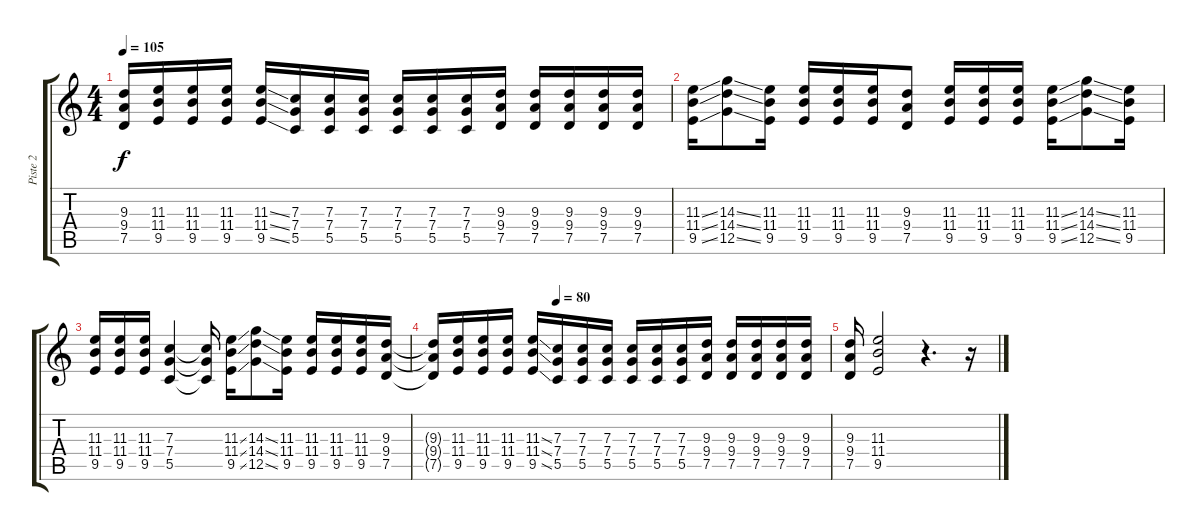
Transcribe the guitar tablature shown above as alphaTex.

\track ("Piste 2" "Piste 2") {instrument distortionguitar}
\staff {score tabs}
\tuning (D4 A3 F3 C3 G2 D2) {hide}
\ts (4 4)
\tempo 105
\clef g2
\ks c
(9.3{t} 9.4{t} 7.5{t}).16{dy f} (11.3 11.4 9.5).16 (11.3 11.4 9.5).16 (11.3 11.4 9.5).16 (11.3{ss} 11.4{ss} 9.5{ss}).16 (7.3 7.4 5.5).16 (7.3 7.4 5.5).16 (7.3 7.4 5.5).16 (7.3 7.4 5.5).16 (7.3 7.4 5.5).16 (7.3 7.4 5.5).16 (9.3 9.4 7.5).16 (9.3 9.4 7.5).16 (9.3 9.4 7.5).16 (9.3 9.4 7.5).16 (9.3 9.4 7.5).16 |
(11.3{ss} 11.4{ss} 9.5{ss}).16 (14.3{ss} 14.4{ss} 12.5{ss}).8 (11.3 11.4 9.5).16 (11.3 11.4 9.5).16 (11.3 11.4 9.5).16 (11.3 11.4 9.5).16 (9.3 9.4 7.5).8 (11.3 11.4 9.5).16 (11.3 11.4 9.5).16 (11.3 11.4 9.5).16 (11.3{ss} 11.4{ss} 9.5{ss}).16 (14.3{ss} 14.4{ss} 12.5{ss}).8 (11.3 11.4 9.5).16 |
(11.3 11.4 9.5).16 (11.3 11.4 9.5).16 (11.3 11.4 9.5).16 (7.3 7.4 5.5).4 (7.3{t} 7.4{t} 5.5{t}).16 (11.3{ss} 11.4{ss} 9.5{ss}).16 (14.3{ss} 14.4{ss} 12.5{ss}).8 (11.3 11.4 9.5).16 (11.3 11.4 9.5).16 (11.3 11.4 9.5).16 (11.3 11.4 9.5).16 (9.3 9.4 7.5).16 |
\tempo (80 0.3125)
(9.3{t} 9.4{t} 7.5{t}).16 (11.3 11.4 9.5).16 (11.3 11.4 9.5).16 (11.3 11.4 9.5).16 (11.3{ss} 11.4{ss} 9.5{ss}).16 (7.3 7.4 5.5).16 (7.3 7.4 5.5).16 (7.3 7.4 5.5).16 (7.3 7.4 5.5).16 (7.3 7.4 5.5).16 (7.3 7.4 5.5).16 (9.3 9.4 7.5).16 (9.3 9.4 7.5).16 (9.3 9.4 7.5).16 (9.3 9.4 7.5).16 (9.3 9.4 7.5).16 |
(9.3 9.4 7.5).16 (11.3 11.4 9.5).2 r.4{d} r.16
